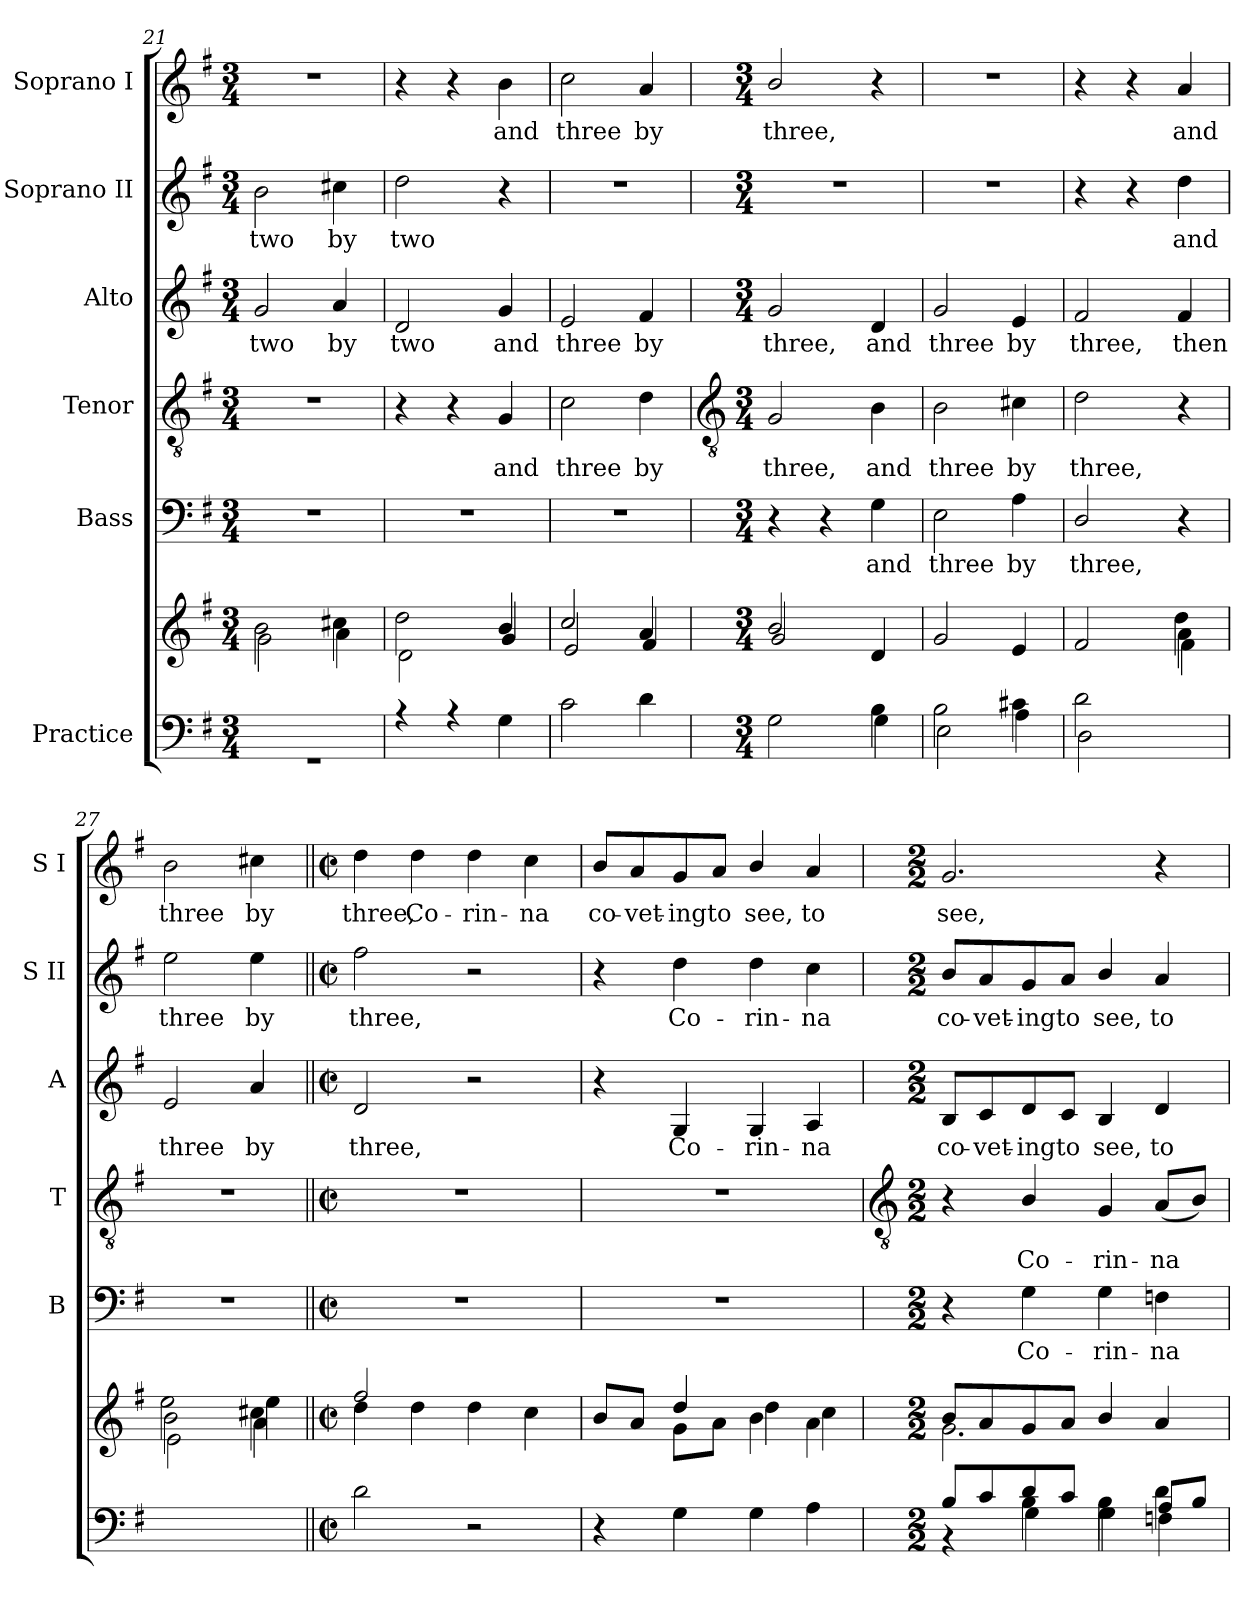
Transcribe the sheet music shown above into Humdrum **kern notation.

**kern	**kern	**kern	**text	**kern	**text	**kern	**text	**kern	**text	**kern	**text
*part6	*part6	*part5	*part5	*part4	*part4	*part3	*part3	*part2	*part2	*part1	*part1
*staff7	*staff6	*staff5	*staff5	*staff4	*staff4	*staff3	*staff3	*staff2	*staff2	*staff1	*staff1
*I"Practice	*	*I"Bass	*	*I"Tenor	*	*I"Alto	*	*I"Soprano II	*	*I"Soprano I	*
*	*	*I'B	*	*I'T	*	*I'A	*	*I'S II	*	*I'S I	*
*clefF4	*clefG2	*clefF4	*	*clefGv2	*	*clefG2	*	*clefG2	*	*clefG2	*
*k[f#]	*k[f#]	*k[f#]	*	*k[f#]	*	*k[f#]	*	*k[f#]	*	*k[f#]	*
*G:	*G:	*G:	*	*G:	*	*G:	*	*G:	*	*G:	*
*M3/4	*M3/4	*M3/4	*	*M3/4	*	*M3/4	*	*M3/4	*	*M3/4	*
=21	=21	=21	=21	=21	=21	=21	=21	=21	=21	=21	=21
*^	*	*	*	*	*	*	*	*	*	*	*
!LO:N:vis=1	!LO:N:vis=1	!LO:N:vis=1	!LO:N:vis=1	!	!LO:N:vis=1	!	!	!LO:LY:b	!	!LO:LY:b	!LO:N:vis=1	!
*	*	*^	*	*	*	*	*	*	*	*	*	*
*	*	*	*^	*	*	*	*	*	*	*	*	*	*
2.ryy	2.r	2.ryy	2b\	2g\	2.r	.	2.r	.	2g	two	2b	two	2.r	.
!	!	!	!	!	!	!	!	!	!	!LO:LY:b	!	!LO:LY:b	!	!
.	.	.	4cc#X\	4a\	.	.	.	.	4a	by	4cc#X	by	.	.
=22	=22	=22	=22	=22	=22	=22	=22	=22	=22	=22	=22	=22	=22	=22
!	!LO:N:vis=1	!	!	!	!LO:N:vis=1	!	!	!	!	!LO:LY:b	!	!LO:LY:b	!	!
4r	2.ryy	4ryy	2dd\	2d\	2.r	.	4r	.	2d	two	2dd	two	4r	.
4r	.	4ryy	.	.	.	.	4r	.	.	.	.	.	4r	.
!	!	!	!	!	!	!	!	!LO:LY:b	!	!LO:LY:b	!	!	!	!LO:LY:b
4G\	.	4b/	4ryy	4g/	.	.	4G	and	4g	and	4r	.	4b	and
=23	=23	=23	=23	=23	=23	=23	=23	=23	=23	=23	=23	=23	=23	=23
!	!LO:N:vis=1	!	!LO:N:vis=1	!	!LO:N:vis=1	!	!	!LO:LY:b	!	!LO:LY:b	!LO:N:vis=1	!	!	!LO:LY:b
2c\	2.ryy	2cc/	2.ryy	2e/	2.r	.	2c	three	2e	three	2.r	.	2cc	three
!	!	!	!	!	!	!	!	!LO:LY:b	!	!LO:LY:b	!	!	!	!LO:LY:b
4d\	.	4a/	.	4f#/	.	.	4d	by	4f#	by	.	.	4a	by
!!LO:LB:g=z
=24	=24	=24	=24	=24	=24	=24	=24	=24	=24	=24	=24	=24	=24	=24
*	*	*	*	*	*	*	*clefGv2	*	*	*	*	*	*	*
*M3/4	*	*M3/4	*	*	*M3/4	*	*M3/4	*	*M3/4	*	*M3/4	*	*M3/4	*
!	!	!	!LO:N:vis=1	!	!	!	!	!LO:LY:b	!	!LO:LY:b	!LO:N:vis=1	!	!	!LO:LY:b
2G\	4ryy	2b/	2.ryy	2g/	4r	.	2G	three,	2g	three,	2.r	.	2b/	three,
.	4ryy	.	.	.	4r	.	.	.	.	.	.	.	.	.
!	!	!	!	!	!	!LO:LY:b	!	!LO:LY:b	!	!LO:LY:b	!	!	!	!
4B\	4G\	4ryy	.	4d/	4G	and	4B	and	4d	and	.	.	4r	.
=25	=25	=25	=25	=25	=25	=25	=25	=25	=25	=25	=25	=25	=25	=25
!	!	!LO:N:vis=1	!LO:N:vis=1	!	!	!LO:LY:b	!	!LO:LY:b	!	!LO:LY:b	!LO:N:vis=1	!	!LO:N:vis=1	!
2B\	2E\	2.ryy	2.ryy	2g/	2E	three	2B	three	2g	three	2.r	.	2.r	.
!	!	!	!	!	!	!LO:LY:b	!	!LO:LY:b	!	!LO:LY:b	!	!	!	!
4c#X\	4A\	.	.	4e/	4A	by	4c#X	by	4e	by	.	.	.	.
=26	=26	=26	=26	=26	=26	=26	=26	=26	=26	=26	=26	=26	=26	=26
!	!	!	!	!	!	!LO:LY:b	!	!LO:LY:b	!	!LO:LY:b	!	!	!	!
2d\	2D\	4ryy	4ryy	2f#/	2D/	three,	2d	three,	2f#	three,	4r	.	4r	.
.	.	4ryy	4ryy	.	.	.	.	.	.	.	4r	.	4r	.
!	!	!	!	!	!	!	!	!	!	!LO:LY:b	!	!LO:LY:b	!	!LO:LY:b
4ryy	4ryy	4a\	4dd\	4f#\	4r	.	4r	.	4f#	then	4dd	and	4a	and
=27	=27	=27	=27	=27	=27	=27	=27	=27	=27	=27	=27	=27	=27	=27
!LO:N:vis=1	!LO:N:vis=1	!	!	!	!LO:N:vis=1	!	!LO:N:vis=1	!	!	!LO:LY:b	!	!LO:LY:b	!	!LO:LY:b
2.ryy	2.ryy	2b\	2ee\	2e\	2.r	.	2.r	.	2e	three	2ee	three	2b	three
!	!	!	!	!	!	!	!	!	!	!LO:LY:b	!	!LO:LY:b	!	!LO:LY:b
.	.	4cc#X\	4ee\	4a\	.	.	.	.	4a	by	4ee	by	4cc#X	by
*v	*v	*	*	*	*	*	*	*	*	*	*	*	*	*
*	*v	*v	*v	*	*	*	*	*	*	*	*	*	*
=28||	=28||	=28||	=28||	=28||	=28||	=28||	=28||	=28||	=28||	=28||	=28||
*M2/2	*M2/2	*M2/2	*	*M2/2	*	*M2/2	*	*M2/2	*	*M2/2	*
*met(c|)	*met(c|)	*met(c|)	*	*met(c|)	*	*met(c|)	*	*met(c|)	*	*met(c|)	*
*^	*^	*	*	*	*	*	*	*	*	*	*
*	*^	*	*^	*	*	*	*	*	*	*	*	*	*
!	!	!	!	!	!	!	!	!	!	!	!LO:LY:b	!	!LO:LY:b	!	!LO:LY:b
*	*	*	*	*v	*v	*	*	*	*	*	*	*	*	*	*
2d\	1ryy	1ryy	4dd\	2ff#/	1r	.	1r	.	2d	three,	2ff#	three,	4dd	three,
!	!	!	!	!	!	!	!	!	!	!	!	!	!	!LO:LY:b
.	.	.	4dd\	.	.	.	.	.	.	.	.	.	4dd	Co-
!	!	!	!	!	!	!	!	!	!	!	!	!	!	!LO:LY:b
2r	.	.	4dd\	2ryy	.	.	.	.	2r	.	2r	.	4dd	-rin-
!	!	!	!	!	!	!	!	!	!	!	!	!	!	!LO:LY:b
.	.	.	4cc\	.	.	.	.	.	.	.	.	.	4cc	-na
=29	=29	=29	=29	=29	=29	=29	=29	=29	=29	=29	=29	=29	=29	=29
!	!	!	!	!	!	!	!	!	!	!	!	!	!	!LO:LY:b
4r	1ryy	1ryy	8b/L	4ryy	1r	.	1r	.	4r	.	4r	.	8b/L	co-
!	!	!	!	!	!	!	!	!	!	!	!	!	!	!LO:LY:b
.	.	.	8a/J	.	.	.	.	.	.	.	.	.	8a/	-vet-
!	!	!	!	!	!	!	!	!	!	!LO:LY:b	!	!LO:LY:b	!	!LO:LY:b
4G\	.	.	8g\L	4dd/	.	.	.	.	4G	Co-	4dd	Co-	8g/	-ing
!	!	!	!	!	!	!	!	!	!	!	!	!	!	!LO:LY:b
.	.	.	8a\J	.	.	.	.	.	.	.	.	.	8a/J	to
!	!	!	!	!	!	!	!	!	!	!LO:LY:b	!	!LO:LY:b	!	!LO:LY:b
4G\	.	.	4b\	4dd\	.	.	.	.	4G	-rin-	4dd	-rin-	4b/	see,
!	!	!	!	!	!	!	!	!	!	!LO:LY:b	!	!LO:LY:b	!	!LO:LY:b
4A\	.	.	4a\	4cc\	.	.	.	.	4A	-na	4cc	-na	4a	to
!!LO:LB:g=z
=30	=30	=30	=30	=30	=30	=30	=30	=30	=30	=30	=30	=30	=30	=30
*	*	*	*	*	*	*	*clefGv2	*	*	*	*	*	*	*
*M2/2	*	*	*M2/2	*	*M2/2	*	*M2/2	*	*M2/2	*	*M2/2	*	*M2/2	*
!	!	!	!	!	!	!	!	!	!	!LO:LY:b	!	!LO:LY:b	!	!LO:LY:b
8B/L	4r	4ryy	2.g\	8b/L	4r	.	4r	.	8B/L	co-	8b/L	co-	2.g	see,
!	!	!	!	!	!	!	!	!	!	!LO:LY:b	!	!LO:LY:b	!	!
8c/	.	.	.	8a/	.	.	.	.	8c/	-vet-	8a/	-vet-	.	.
!	!	!	!	!	!	!LO:LY:b	!	!LO:LY:b	!	!LO:LY:b	!	!LO:LY:b	!	!
8d\	4B\	4G\	.	8g/	4G	Co-	4B/	Co-	8d/	-ing	8g/	-ing	.	.
!	!	!	!	!	!	!	!	!	!	!LO:LY:b	!	!LO:LY:b	!	!
8c\J	.	.	.	8a/J	.	.	.	.	8c/J	to	8a/J	to	.	.
!	!	!	!	!	!	!LO:LY:b	!	!LO:LY:b	!	!LO:LY:b	!	!LO:LY:b	!	!
4B\	4G\	4G\	.	4b/	4G	-rin-	4G	-rin-	4B	see,	4b/	see,	.	.
!	!	!	!	!	!	!LO:LY:b	!	!LO:LY:b	!	!LO:LY:b	!	!LO:LY:b	!	!
4d\	8A/L	4Fn\	4ryy	4a/	4Fn	-na	(<8AL	-na	4d	to	4a	to	4r	.
.	8B/J	.	.	.	.	.	8BJ)	.	.	.	.	.	.	.
*v	*v	*v	*	*	*	*	*	*	*	*	*	*	*	*
*	*v	*v	*	*	*	*	*	*	*	*	*	*
=	=	=	=	=	=	=	=	=	=	=	=
*-	*-	*-	*-	*-	*-	*-	*-	*-	*-	*-	*-
